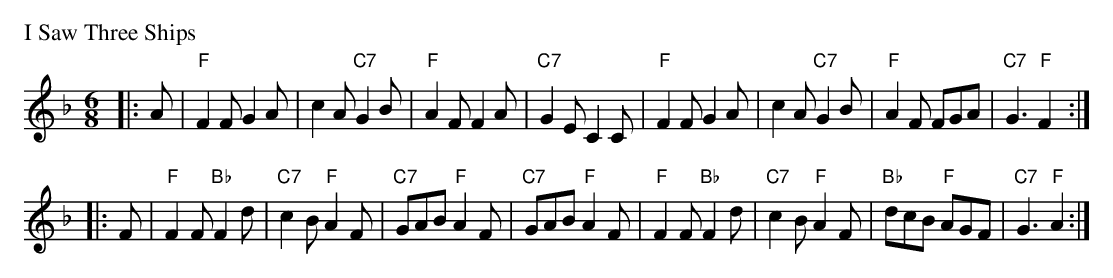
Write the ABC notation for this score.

X:1
P: I Saw Three Ships
M: 6/8
L: 1/8
K: F
|: A |\
"F"F2F G2A | c2A "C7"G2B | "F"A2F F2A | "C7"G2E C2C |\
"F"F2F G2A | c2A "C7"G2B | "F"A2F FGA | "C7"G3 "F"F2 :|
|: F |\
"F"F2F "Bb"F2d | "C7"c2B "F"A2F | "C7"GAB "F"A2F | "C7"GAB "F"A2F |\
"F"F2F "Bb"F2d | "C7"c2B "F"A2F | "Bb"dcB "F"AGF | "C7"G3 "F"A2 :|
